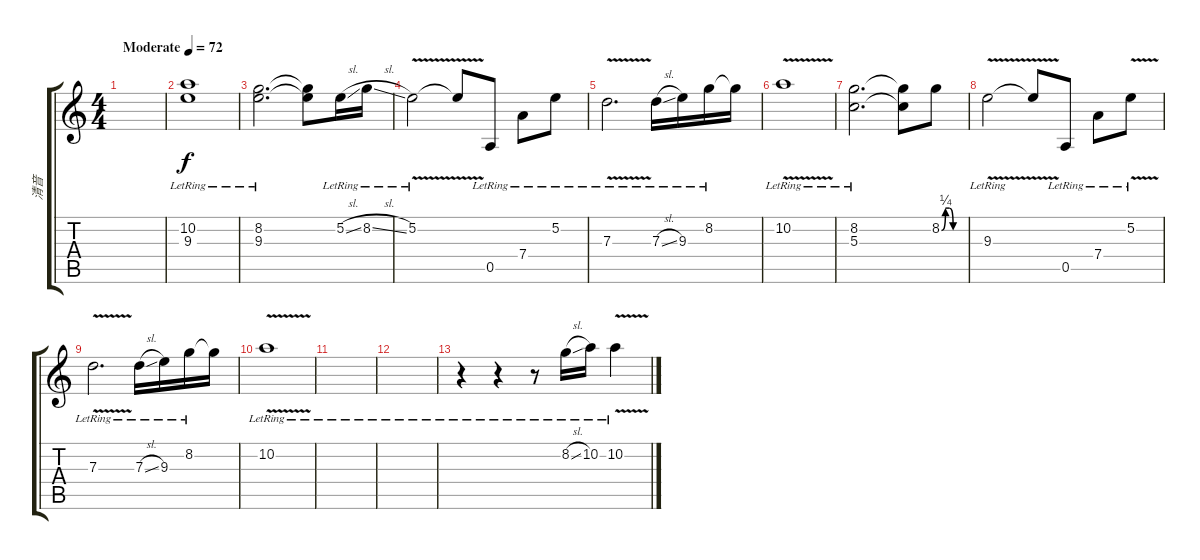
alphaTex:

\track ("清音" "清音") {instrument electricguitarclean}
\staff {score tabs}
\tuning (E4 B3 G3 D3 A2 E2) {hide}
\ts (4 4)
\tempo (72 "Moderate")
\clef g2
\ks c
|
(10.2{lr} 9.3).1 |
(8.2{lr} 9.3).2{d} (8.2{t} 9.3{t}).8 5.2{sl lr}.16 8.2{sl lr}.16 |
5.2{v lr}.2 5.2{t}.8 0.5{lr}.8 7.4{lr}.8 5.2{lr}.8 |
7.3{v lr}.2{d} 7.3{sl lr}.16 9.3{lr}.16 8.2{lr}.16 8.2{t}.16 |
10.2{v lr}.1 |
(8.2{lr} 5.3{lr}).2{d} (8.2{t} 5.3{t}).8 8.2{be (custom 0 0 10 1 20 1 30 0 60 0)}.8 |
9.3{v lr}.2 9.3{t}.8 0.5{lr}.8 7.4{lr}.8 5.2{v lr}.8 |
7.3{v lr}.2{d} 7.3{sl lr}.16 9.3{lr}.16 8.2{lr}.16 8.2{t}.16 |
10.2{v lr}.1 |
|
|
r.4 r.4 r.8 8.2{sl lr}.16 10.2{lr}.16 10.2{v lr}.4
